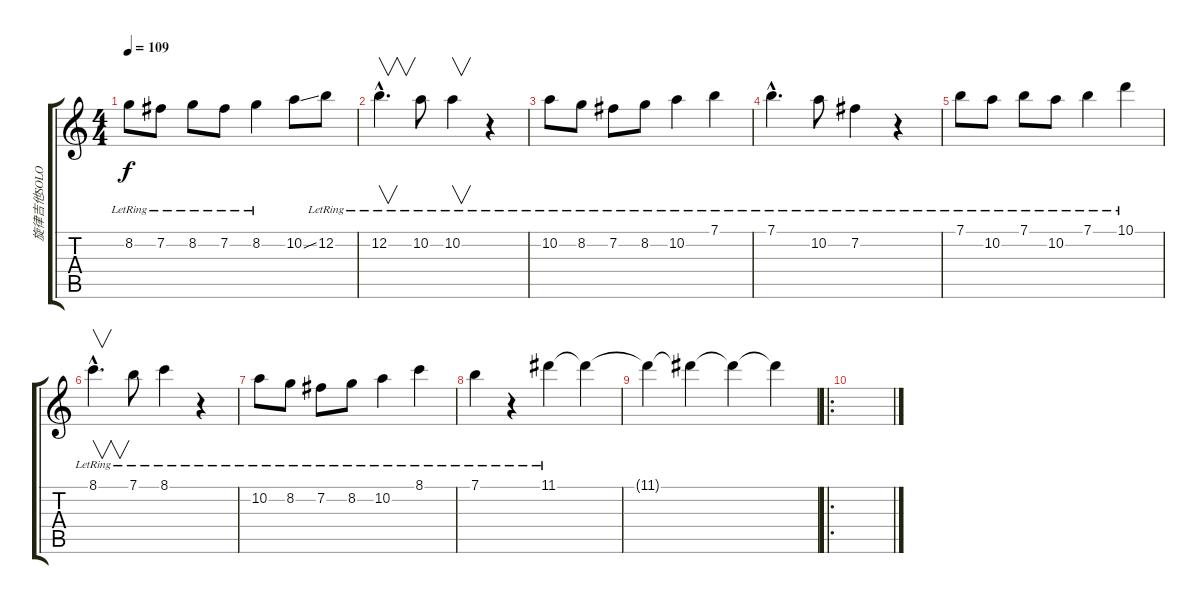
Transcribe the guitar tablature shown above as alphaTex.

\track ("旋律吉他SOLO" "旋律吉他SOLO") {instrument acousticguitarsteel}
\staff {score tabs}
\tuning (E4 B3 G3 D3 A2 E2) {hide}
\ts (4 4)
\tempo 109
\clef g2
\ks c
8.2{lr}.8{dy f instrument acousticguitarsteel} 7.2{lr}.8 8.2{lr}.8 7.2{lr}.8 8.2{lr}.4 10.2{ss}.8 12.2{lr}.8 |
12.2{hac lr}.4{v d} 10.2{lr}.8 10.2{lr}.4{v} r.4 |
10.2{lr}.8 8.2{lr}.8 7.2{lr}.8 8.2{lr}.8 10.2{lr}.4 7.1{lr}.4 |
7.1{hac lr}.4{d} 10.2{lr}.8 7.2{lr}.4 r.4 |
7.1{lr}.8 10.2{lr}.8 7.1{lr}.8 10.2{lr}.8 7.1{lr}.4 10.1{lr}.4 |
8.1{hac lr}.4{v d} 7.1{lr}.8 8.1{lr}.4 r.4 |
10.2{lr}.8 8.2{lr}.8 7.2{lr}.8 8.2{lr}.8 10.2{lr}.4 8.1{lr}.4 |
7.1{lr}.4 r.4 11.1{lr}.4 11.1{t}.4 |
11.1{t}.4 11.1{t}.4 11.1{t}.4 11.1{t}.4 |
\ro
